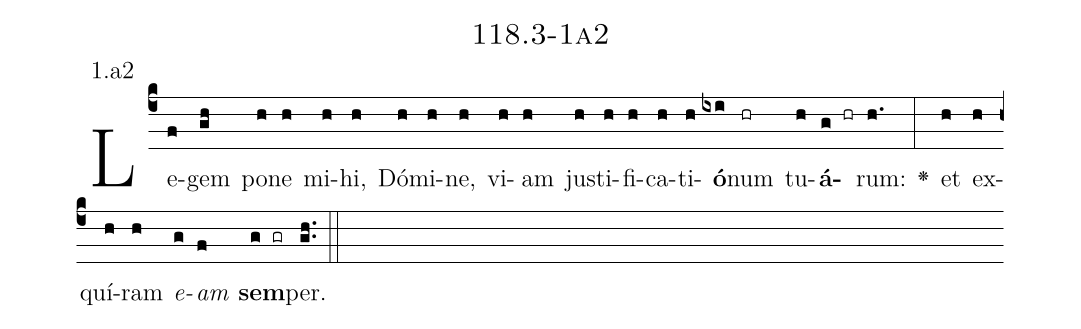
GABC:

name: 118.3-1a2;
annotation: 1.a2;
%%
(c4)Le(f)gem(gh) po(h)ne(h) mi(h)hi,(h) Dó(h)mi(h)ne,(h) vi(h)am(h) jus(h)ti(h)fi(h)ca(h)ti(h)<b>ó</b>(ixi)num(hr) tu(h)<b>á</b>(g hr)rum:(h.) <v>\greheightstar</v>(:) et(h) ex(h)quí(h)ram(h) <i>e</i>(g)<i>am</i>(f) <b>sem</b>(g gr)per.(gh..) (::)


%E(h) u(h) o(g) u(f) a(g) e.(gh..) (::)
